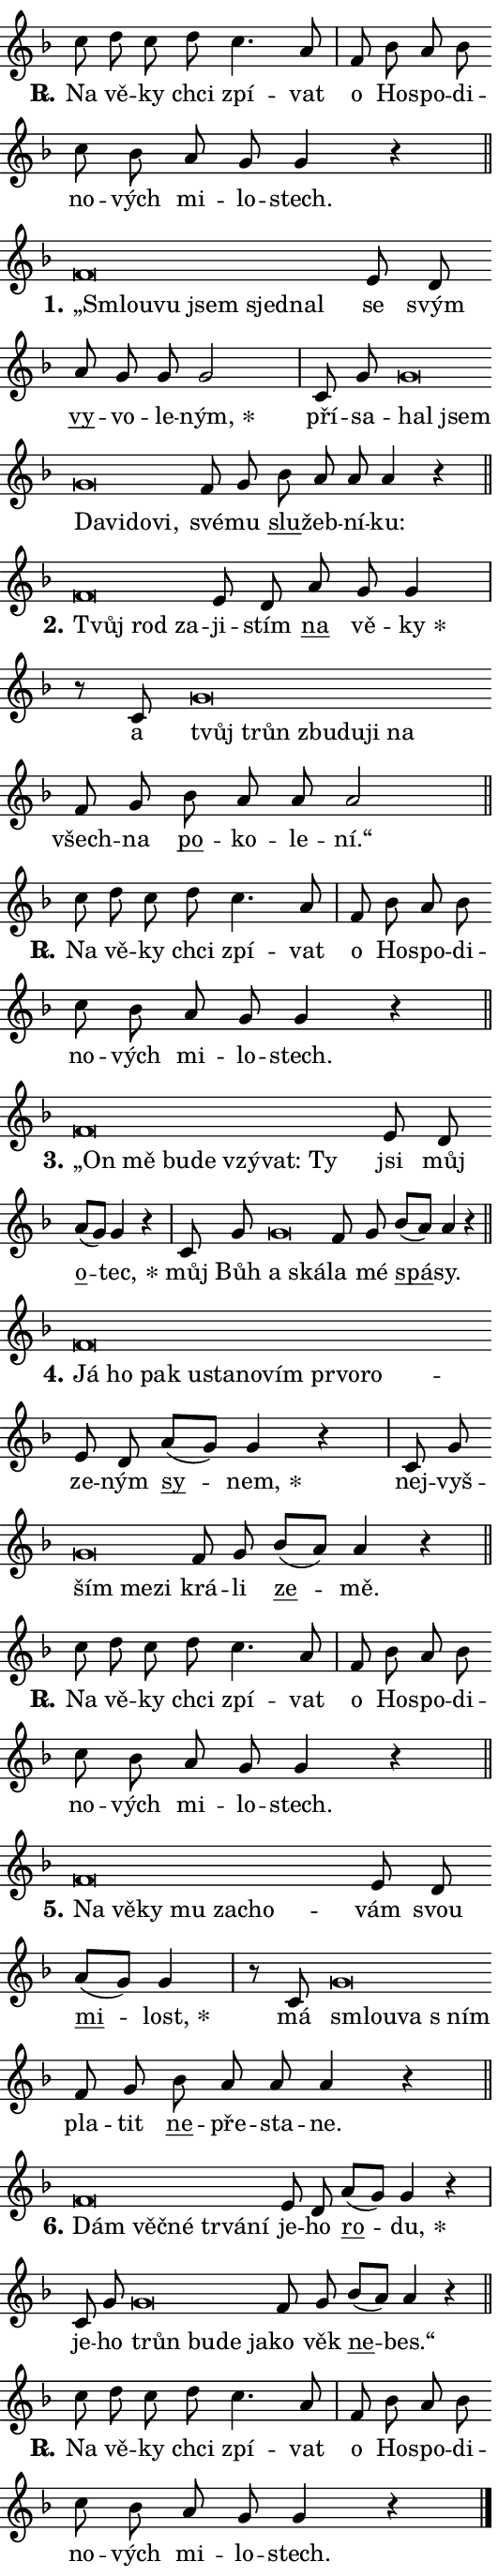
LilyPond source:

\version "2.24.0"
\header { tagline = "" }
\paper {
  indent = 0\cm
  top-margin = 0\cm
  right-margin = 0.13\cm % to fit lyric hyphens
  bottom-margin = 0\cm
  left-margin = 0\cm
  paper-width = 9\cm
  page-breaking = #ly:one-page-breaking
  system-system-spacing.basic-distance = #11
  score-system-spacing.basic-distance = #11
  ragged-last = ##f
}


%% Author: Thomas Morley
%% https://lists.gnu.org/archive/html/lilypond-user/2020-05/msg00002.html
#(define (line-position grob)
"Returns position of @var[grob} in current system:
   @code{'start}, if at first time-step
   @code{'end}, if at last time-step
   @code{'middle} otherwise
"
  (let* ((col (ly:item-get-column grob))
         (ln (ly:grob-object col 'left-neighbor))
         (rn (ly:grob-object col 'right-neighbor))
         (col-to-check-left (if (ly:grob? ln) ln col))
         (col-to-check-right (if (ly:grob? rn) rn col))
         (break-dir-left
           (and
             (ly:grob-property col-to-check-left 'non-musical #f)
             (ly:item-break-dir col-to-check-left)))
         (break-dir-right
           (and
             (ly:grob-property col-to-check-right 'non-musical #f)
             (ly:item-break-dir col-to-check-right))))
        (cond ((eqv? 1 break-dir-left) 'start)
              ((eqv? -1 break-dir-right) 'end)
              (else 'middle))))

#(define (tranparent-at-line-position vctor)
  (lambda (grob)
  "Relying on @code{line-position} select the relevant enry from @var{vctor}.
Used to determine transparency,"
    (case (line-position grob)
      ((end) (not (vector-ref vctor 0)))
      ((middle) (not (vector-ref vctor 1)))
      ((start) (not (vector-ref vctor 2))))))

noteHeadBreakVisibility =
#(define-music-function (break-visibility)(vector?)
"Makes @code{NoteHead}s transparent relying on @var{break-visibility}"
#{
  \override NoteHead.transparent =
    #(tranparent-at-line-position break-visibility)
#})

#(define delete-ledgers-for-transparent-note-heads
  (lambda (grob)
    "Reads whether a @code{NoteHead} is transparent.
If so this @code{NoteHead} is removed from @code{'note-heads} from
@var{grob}, which is supposed to be @code{LedgerLineSpanner}.
As a result ledgers are not printed for this @code{NoteHead}"
    (let* ((nhds-array (ly:grob-object grob 'note-heads))
           (nhds-list
             (if (ly:grob-array? nhds-array)
                 (ly:grob-array->list nhds-array)
                 '()))
           ;; Relies on the transparent-property being done before
           ;; Staff.LedgerLineSpanner.after-line-breaking is executed.
           ;; This is fragile ...
           (to-keep
             (remove
               (lambda (nhd)
                 (ly:grob-property nhd 'transparent #f))
               nhds-list)))
      ;; TODO find a better method to iterate over grob-arrays, similiar
      ;; to filter/remove etc for lists
      ;; For now rebuilt from scratch
      (set! (ly:grob-object grob 'note-heads)  '())
      (for-each
        (lambda (nhd)
          (ly:pointer-group-interface::add-grob grob 'note-heads nhd))
        to-keep))))

squashNotes = {
  \override NoteHead.X-extent = #'(-0.2 . 0.2)
  \override NoteHead.Y-extent = #'(-0.75 . 0)
  \override NoteHead.stencil =
    #(lambda (grob)
       (let ((pos (ly:grob-property grob 'staff-position)))
         (begin
           (if (< pos -7) (display "ERROR: Lower brevis then expected\n") (display ""))
           (if (<= pos -6) ly:text-interface::print ly:note-head::print))))
}
unSquashNotes = {
  \revert NoteHead.X-extent
  \revert NoteHead.Y-extent
  \revert NoteHead.stencil
}

hideNotes = \noteHeadBreakVisibility #begin-of-line-visible
unHideNotes = \noteHeadBreakVisibility #all-visible

% work-around for resetting accidentals
% https://lilypond.org/doc/v2.23/Documentation/notation/displaying-rhythms#unmetered-music
cadenzaMeasure = {
  \cadenzaOff
  \partial 1024 s1024
  \cadenzaOn
}

#(define-markup-command (accent layout props text) (markup?)
  "Underline accented syllable"
  (interpret-markup layout props
    #{\markup \override #'(offset . 4.3) \underline { #text }#}))

responsum = \markup \concat {
  "R" \hspace #-1.05 \path #0.1 #'((moveto 0 0.07) (lineto 0.9 0.8)) \hspace #0.05 "."
}

spaceSize = #0.6828661417322834 % exact space size for TeX Gyre Schola

\layout {
  \context {
    \Staff
    \remove "Time_signature_engraver"
    \override LedgerLineSpanner.after-line-breaking = #delete-ledgers-for-transparent-note-heads
  }
  \context {
    \Lyrics {
      \override LyricSpace.minimum-distance = \spaceSize
      \override LyricText.font-name = #"TeX Gyre Schola"
      \override LyricText.font-size = 1
      \override StanzaNumber.font-name = #"TeX Gyre Schola Bold"
      \override StanzaNumber.font-size = 1
    }
  }
  \context {
    \Score 
    \override NoteHead.text =
      #(lambda (grob) 
        (let ((pos (ly:grob-property grob 'staff-position)))
          #{\markup {
            \combine
              \halign #-0.55 \raise #(if (= pos -6) 0 0.5) \override #'(thickness . 2) \draw-line #'(3.2 . 0)
              \musicglyph "noteheads.sM1"
          }#}))
  }
}

% magnetic-lyrics.ily
%
%   written by
%     Jean Abou Samra <jean@abou-samra.fr>
%     Werner Lemberg <wl@gnu.org>
%
%   adapted by
%     Jiri Hon <jiri.hon@gmail.com>
%
% Version 2022-Apr-15

% https://www.mail-archive.com/lilypond-user@gnu.org/msg149350.html

#(define (Left_hyphen_pointer_engraver context)
   "Collect syllable-hyphen-syllable occurrences in lyrics and store
them in properties.  This engraver only looks to the left.  For
example, if the lyrics input is @code{foo -- bar}, it does the
following.

@itemize @bullet
@item
Set the @code{text} property of the @code{LyricHyphen} grob between
@q{foo} and @q{bar} to @code{foo}.

@item
Set the @code{left-hyphen} property of the @code{LyricText} grob with
text @q{foo} to the @code{LyricHyphen} grob between @q{foo} and
@q{bar}.
@end itemize

Use this auxiliary engraver in combination with the
@code{lyric-@/text::@/apply-@/magnetic-@/offset!} hook."
   (let ((hyphen #f)
         (text #f))
     (make-engraver
      (acknowledgers
       ((lyric-syllable-interface engraver grob source-engraver)
        (set! text grob)))
      (end-acknowledgers
       ((lyric-hyphen-interface engraver grob source-engraver)
        ;(when (not (grob::has-interface grob 'lyric-space-interface))
          (set! hyphen grob)));)
      ((stop-translation-timestep engraver)
       (when (and text hyphen)
         (ly:grob-set-object! text 'left-hyphen hyphen))
       (set! text #f)
       (set! hyphen #f)))))

#(define (lyric-text::apply-magnetic-offset! grob)
   "If the space between two syllables is less than the value in
property @code{LyricText@/.details@/.squash-threshold}, move the right
syllable to the left so that it gets concatenated with the left
syllable.

Use this function as a hook for
@code{LyricText@/.after-@/line-@/breaking} if the
@code{Left_@/hyphen_@/pointer_@/engraver} is active."
   (let ((hyphen (ly:grob-object grob 'left-hyphen #f)))
     (when hyphen
       (let ((left-text (ly:spanner-bound hyphen LEFT)))
         (when (grob::has-interface left-text 'lyric-syllable-interface)
           (let* ((common (ly:grob-common-refpoint grob left-text X))
                  (this-x-ext (ly:grob-extent grob common X))
                  (left-x-ext
                   (begin
                     ;; Trigger magnetism for left-text.
                     (ly:grob-property left-text 'after-line-breaking)
                     (ly:grob-extent left-text common X)))
                  ;; `delta` is the gap width between two syllables.
                  (delta (- (interval-start this-x-ext)
                            (interval-end left-x-ext)))
                  (details (ly:grob-property grob 'details))
                  (threshold (assoc-get 'squash-threshold details 0.2)))
             (when (< delta threshold)
               (let* (;; We have to manipulate the input text so that
                      ;; ligatures crossing syllable boundaries are not
                      ;; disabled.  For languages based on the Latin
                      ;; script this is essentially a beautification.
                      ;; However, for non-Western scripts it can be a
                      ;; necessity.
                      (lt (ly:grob-property left-text 'text))
                      (rt (ly:grob-property grob 'text))
                      (is-space (grob::has-interface hyphen 'lyric-space-interface))
                      (space (if is-space " " ""))
                      (extra-delta (if is-space spaceSize 0))
                      ;; Append new syllable.
                      (ltrt-space (if (and (string? lt) (string? rt))
                                (string-append lt space rt)
                                (make-concat-markup (list lt space rt))))
                      ;; Right-align `ltrt` to the right side.
                      (ltrt-space-markup (grob-interpret-markup
                               grob
                               (make-translate-markup
                                (cons (interval-length this-x-ext) 0)
                                (make-right-align-markup ltrt-space)))))
                 (begin
                   ;; Don't print `left-text`.
                   (ly:grob-set-property! left-text 'stencil #f)
                   ;; Set text and stencil (which holds all collected
                   ;; syllables so far) and shift it to the left.
                   (ly:grob-set-property! grob 'text ltrt-space)
                   (ly:grob-set-property! grob 'stencil ltrt-space-markup)
                   (ly:grob-translate-axis! grob (- (- delta extra-delta)) X))))))))))


#(define (lyric-hyphen::displace-bounds-first grob)
   ;; Make very sure this callback isn't triggered too early.
   (let ((left (ly:spanner-bound grob LEFT))
         (right (ly:spanner-bound grob RIGHT)))
     (ly:grob-property left 'after-line-breaking)
     (ly:grob-property right 'after-line-breaking)
     (ly:lyric-hyphen::print grob)))

squashThreshold = #0.4

\layout {
  \context {
    \Lyrics
    \consists #Left_hyphen_pointer_engraver
    \override LyricText.after-line-breaking =
      #lyric-text::apply-magnetic-offset!
    \override LyricHyphen.stencil = #lyric-hyphen::displace-bounds-first
    \override LyricText.details.squash-threshold = \squashThreshold
    \override LyricHyphen.minimum-distance = 0
    \override LyricHyphen.minimum-length = \squashThreshold
  }
}

squashText = \override LyricText.details.squash-threshold = 9999
unSquashText = \override LyricText.details.squash-threshold = \squashThreshold

leftText = \override LyricText.self-alignment-X = #LEFT
unLeftText = \revert LyricText.self-alignment-X

starOffset = #(lambda (grob) 
                (let ((x_offset (ly:self-alignment-interface::aligned-on-x-parent grob)))
                  (if (= x_offset 0) 0 (+ x_offset 1.2))))

star = #(define-music-function (syllable)(string?)
"Append star separator at the end of a syllable"
#{
  \once \override LyricText.X-offset = #starOffset
  \lyricmode { \markup {
    #syllable
    \override #'((font-name . "TeX Gyre Schola Bold")) \hspace #0.2 \lower #0.65 \larger "*"
  } }
#})

starAccent = #(define-music-function (syllable)(string?)
"Append star separator at the end of a syllable and make accent"
#{
  \once \override LyricText.X-offset = #starOffset
  \lyricmode { \markup {
    \accent #syllable
    \override #'((font-name . "TeX Gyre Schola Bold")) \hspace #0.2 \lower #0.65 \larger "*"
  } }
#})

breath = #(define-music-function (syllable)(string?)
"Append breathing indicator at the end of a syllable"
#{
  \lyricmode { \markup { #syllable "+" } }
#})

optionalBreath = #(define-music-function (syllable)(string?)
"Append optional breathing indicator at the end of a syllable"
#{
  \lyricmode { \markup { #syllable "(+)" } }
#})


\score {
    <<
        \new Voice = "melody" { \cadenzaOn \key f \major \relative { c''8 d c d c4. a8 \cadenzaMeasure \bar "|" f bes a bes \bar "" c bes \bar "" a g g4 r \cadenzaMeasure \bar "||" \break } }
        \new Lyrics \lyricsto "melody" { \lyricmode { \set stanza = \responsum
Na vě -- ky chci zpí -- vat o Ho -- spo -- di -- no -- vých mi -- lo -- stech. } }
    >>
    \layout {}
}

\score {
    <<
        \new Voice = "melody" { \cadenzaOn \key f \major \relative { \squashNotes f'\breve*1/16 \hideNotes \breve*1/16 \bar "" \breve*1/16 \bar "" \breve*1/16 \breve*1/16 \bar "" \unHideNotes \unSquashNotes e8 d \bar "" a' g g g2 \cadenzaMeasure \bar "|" c,8 g' \bar "" \squashNotes g\breve*1/16 \hideNotes \breve*1/16 \bar "" \breve*1/16 \bar "" \breve*1/16 \bar "" \breve*1/16 \breve*1/16 \bar "" \unHideNotes \unSquashNotes f8 g \bar "" bes a a a4 r \cadenzaMeasure \bar "||" \break } }
        \new Lyrics \lyricsto "melody" { \lyricmode { \set stanza = "1."
\leftText „Smlou -- \squashText vu jsem sjed -- nal \unLeftText \unSquashText se svým \markup \accent vy -- vo -- le -- \star ným, pří -- sa -- \leftText hal \squashText jsem Da -- vi -- do -- vi, \unLeftText \unSquashText své -- mu \markup \accent slu -- žeb -- ní -- ku: } }
    >>
    \layout {}
}

\score {
    <<
        \new Voice = "melody" { \cadenzaOn \key f \major \relative { \squashNotes f'\breve*1/16 \hideNotes \breve*1/16 \breve*1/16 \bar "" \unHideNotes \unSquashNotes e8 d \bar "" a' g g4 \cadenzaMeasure \bar "|" r8 c,8 \squashNotes g'\breve*1/16 \hideNotes \breve*1/16 \bar "" \breve*1/16 \bar "" \breve*1/16 \bar "" \breve*1/16 \breve*1/16 \bar "" \unHideNotes \unSquashNotes f8 g \bar "" bes a a a2 \cadenzaMeasure \bar "||" \break } }
        \new Lyrics \lyricsto "melody" { \lyricmode { \set stanza = "2."
\leftText Tvůj \squashText rod za -- \unLeftText \unSquashText ji -- stím \markup \accent na vě -- \star ky a \leftText tvůj \squashText trůn zbu -- du -- ji na \unLeftText \unSquashText všech -- na \markup \accent po -- ko -- le -- ní.“ } }
    >>
    \layout {}
}

\score {
    <<
        \new Voice = "melody" { \cadenzaOn \key f \major \relative { c''8 d c d c4. a8 \cadenzaMeasure \bar "|" f bes a bes \bar "" c bes \bar "" a g g4 r \cadenzaMeasure \bar "||" \break } }
        \new Lyrics \lyricsto "melody" { \lyricmode { \set stanza = \responsum
Na vě -- ky chci zpí -- vat o Ho -- spo -- di -- no -- vých mi -- lo -- stech. } }
    >>
    \layout {}
}

\score {
    <<
        \new Voice = "melody" { \cadenzaOn \key f \major \relative { \squashNotes f'\breve*1/16 \hideNotes \breve*1/16 \bar "" \breve*1/16 \bar "" \breve*1/16 \bar "" \breve*1/16 \bar "" \breve*1/16 \breve*1/16 \bar "" \unHideNotes \unSquashNotes e8 d \bar "" a'[( g)] g4 r \cadenzaMeasure \bar "|" c,8 g' \bar "" \squashNotes g\breve*1/16 \hideNotes \breve*1/16 \bar "" \unHideNotes \unSquashNotes f8 g \bar "" bes[( a)] a4 r \cadenzaMeasure \bar "||" \break } }
        \new Lyrics \lyricsto "melody" { \lyricmode { \set stanza = "3."
\leftText „On \squashText mě bu -- de vzý -- vat: Ty \unLeftText \unSquashText jsi můj \markup \accent o -- \star tec, můj Bůh \leftText a \squashText ská -- \unLeftText \unSquashText la mé \markup \accent spá -- sy. } }
    >>
    \layout {}
}

\score {
    <<
        \new Voice = "melody" { \cadenzaOn \key f \major \relative { \squashNotes f'\breve*1/16 \hideNotes \breve*1/16 \bar "" \breve*1/16 \bar "" \breve*1/16 \bar "" \breve*1/16 \bar "" \breve*1/16 \bar "" \breve*1/16 \bar "" \breve*1/16 \bar "" \breve*1/16 \breve*1/16 \bar "" \unHideNotes \unSquashNotes e8 d \bar "" a'[( g)] g4 r \cadenzaMeasure \bar "|" c,8 g' \bar "" \squashNotes g\breve*1/16 \hideNotes \breve*1/16 \breve*1/16 \bar "" \unHideNotes \unSquashNotes f8 g \bar "" bes[( a)] a4 r \cadenzaMeasure \bar "||" \break } }
        \new Lyrics \lyricsto "melody" { \lyricmode { \set stanza = "4."
\leftText Já \squashText ho pak u -- sta -- no -- vím pr -- vo -- ro -- \unLeftText \unSquashText ze -- ným \markup \accent sy -- \star nem, nej -- vyš -- \leftText ším \squashText me -- zi \unLeftText \unSquashText krá -- li \markup \accent ze -- mě. } }
    >>
    \layout {}
}

\score {
    <<
        \new Voice = "melody" { \cadenzaOn \key f \major \relative { c''8 d c d c4. a8 \cadenzaMeasure \bar "|" f bes a bes \bar "" c bes \bar "" a g g4 r \cadenzaMeasure \bar "||" \break } }
        \new Lyrics \lyricsto "melody" { \lyricmode { \set stanza = \responsum
Na vě -- ky chci zpí -- vat o Ho -- spo -- di -- no -- vých mi -- lo -- stech. } }
    >>
    \layout {}
}

\score {
    <<
        \new Voice = "melody" { \cadenzaOn \key f \major \relative { \squashNotes f'\breve*1/16 \hideNotes \breve*1/16 \bar "" \breve*1/16 \bar "" \breve*1/16 \bar "" \breve*1/16 \breve*1/16 \bar "" \unHideNotes \unSquashNotes e8 d \bar "" a'[( g)] g4 \cadenzaMeasure \bar "|" r8 c,8 \squashNotes g'\breve*1/16 \hideNotes \breve*1/16 \breve*1/16 \bar "" \unHideNotes \unSquashNotes f8 g \bar "" bes a a a4 r \cadenzaMeasure \bar "||" \break } }
        \new Lyrics \lyricsto "melody" { \lyricmode { \set stanza = "5."
\leftText Na \squashText vě -- ky mu za -- cho -- \unLeftText \unSquashText vám svou \markup \accent mi -- \star lost, má \leftText smlou -- \squashText va "s ním" \unLeftText \unSquashText pla -- tit \markup \accent ne -- pře -- sta -- ne. } }
    >>
    \layout {}
}

\score {
    <<
        \new Voice = "melody" { \cadenzaOn \key f \major \relative { \squashNotes f'\breve*1/16 \hideNotes \breve*1/16 \bar "" \breve*1/16 \bar "" \breve*1/16 \bar "" \breve*1/16 \breve*1/16 \bar "" \unHideNotes \unSquashNotes e8 d \bar "" a'[( g)] g4 r \cadenzaMeasure \bar "|" c,8 g' \bar "" \squashNotes g\breve*1/16 \hideNotes \breve*1/16 \bar "" \breve*1/16 \breve*1/16 \bar "" \unHideNotes \unSquashNotes f8 g \bar "" bes[( a)] a4 r \cadenzaMeasure \bar "||" \break } }
        \new Lyrics \lyricsto "melody" { \lyricmode { \set stanza = "6."
\leftText Dám \squashText věč -- né tr -- vá -- ní \unLeftText \unSquashText je -- ho \markup \accent ro -- \star du, je -- ho \leftText trůn \squashText bu -- de ja -- \unLeftText \unSquashText ko věk \markup \accent ne -- bes.“ } }
    >>
    \layout {}
}

\score {
    <<
        \new Voice = "melody" { \cadenzaOn \key f \major \relative { c''8 d c d c4. a8 \cadenzaMeasure \bar "|" f bes a bes \bar "" c bes \bar "" a g g4 r \cadenzaMeasure \bar "||" \break } \bar "|." }
        \new Lyrics \lyricsto "melody" { \lyricmode { \set stanza = \responsum
Na vě -- ky chci zpí -- vat o Ho -- spo -- di -- no -- vých mi -- lo -- stech. } }
    >>
    \layout {}
}
